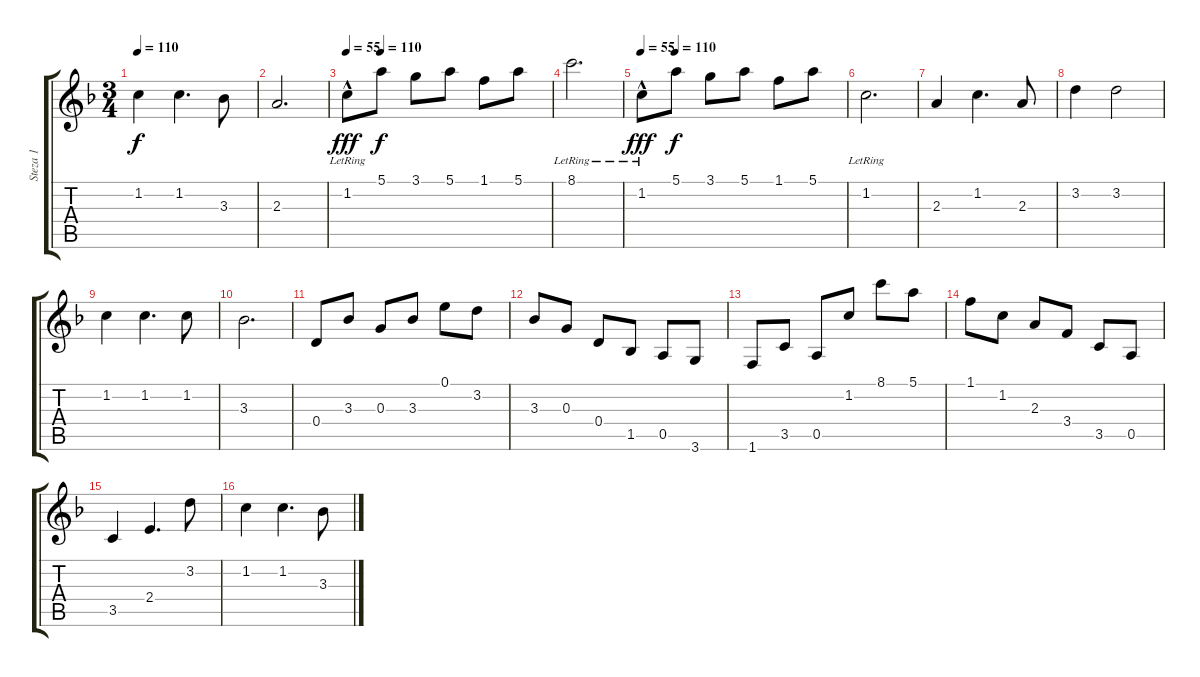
\track ("Steza 1" "Steza 1") {mute instrument acousticguitarsteel}
\staff {score tabs}
\tuning (E4 B3 G3 D3 A2 E2) {hide}
\ts (3 4)
\tempo 110
\clef g2
\ks f
1.2.4{dy f} 1.2.4{d} 3.3.8 |
2.3.2{d} |
\tempo 55
\tempo (110 0.16666666666666666)
1.2{hac lr}.8{dy fff instrument acousticguitarsteel} 5.1.8{dy f instrument acousticguitarsteel} 3.1.8 5.1.8 1.1.8 5.1.8 |
8.1{lr}.2{d} |
\tempo 55
\tempo (110 0.16666666666666666)
1.2{hac lr}.8{dy fff instrument acousticguitarsteel} 5.1.8{dy f instrument acousticguitarsteel} 3.1.8 5.1.8 1.1.8 5.1.8 |
1.2{lr}.2{d} |
2.3.4 1.2.4{d} 2.3.8 |
3.2.4 3.2.2 |
1.2.4 1.2.4{d} 1.2.8 |
3.3.2{d} |
0.4.8 3.3.8 0.3.8 3.3.8 0.1.8 3.2.8 |
3.3.8 0.3.8 0.4.8 1.5.8 0.5.8 3.6.8 |
1.6.8 3.5.8 0.5.8 1.2.8 8.1.8 5.1.8 |
1.1.8 1.2.8 2.3.8 3.4.8 3.5.8 0.5.8 |
3.5.4 2.4.4{d} 3.2.8 |
1.2.4 1.2.4{d} 3.3.8
